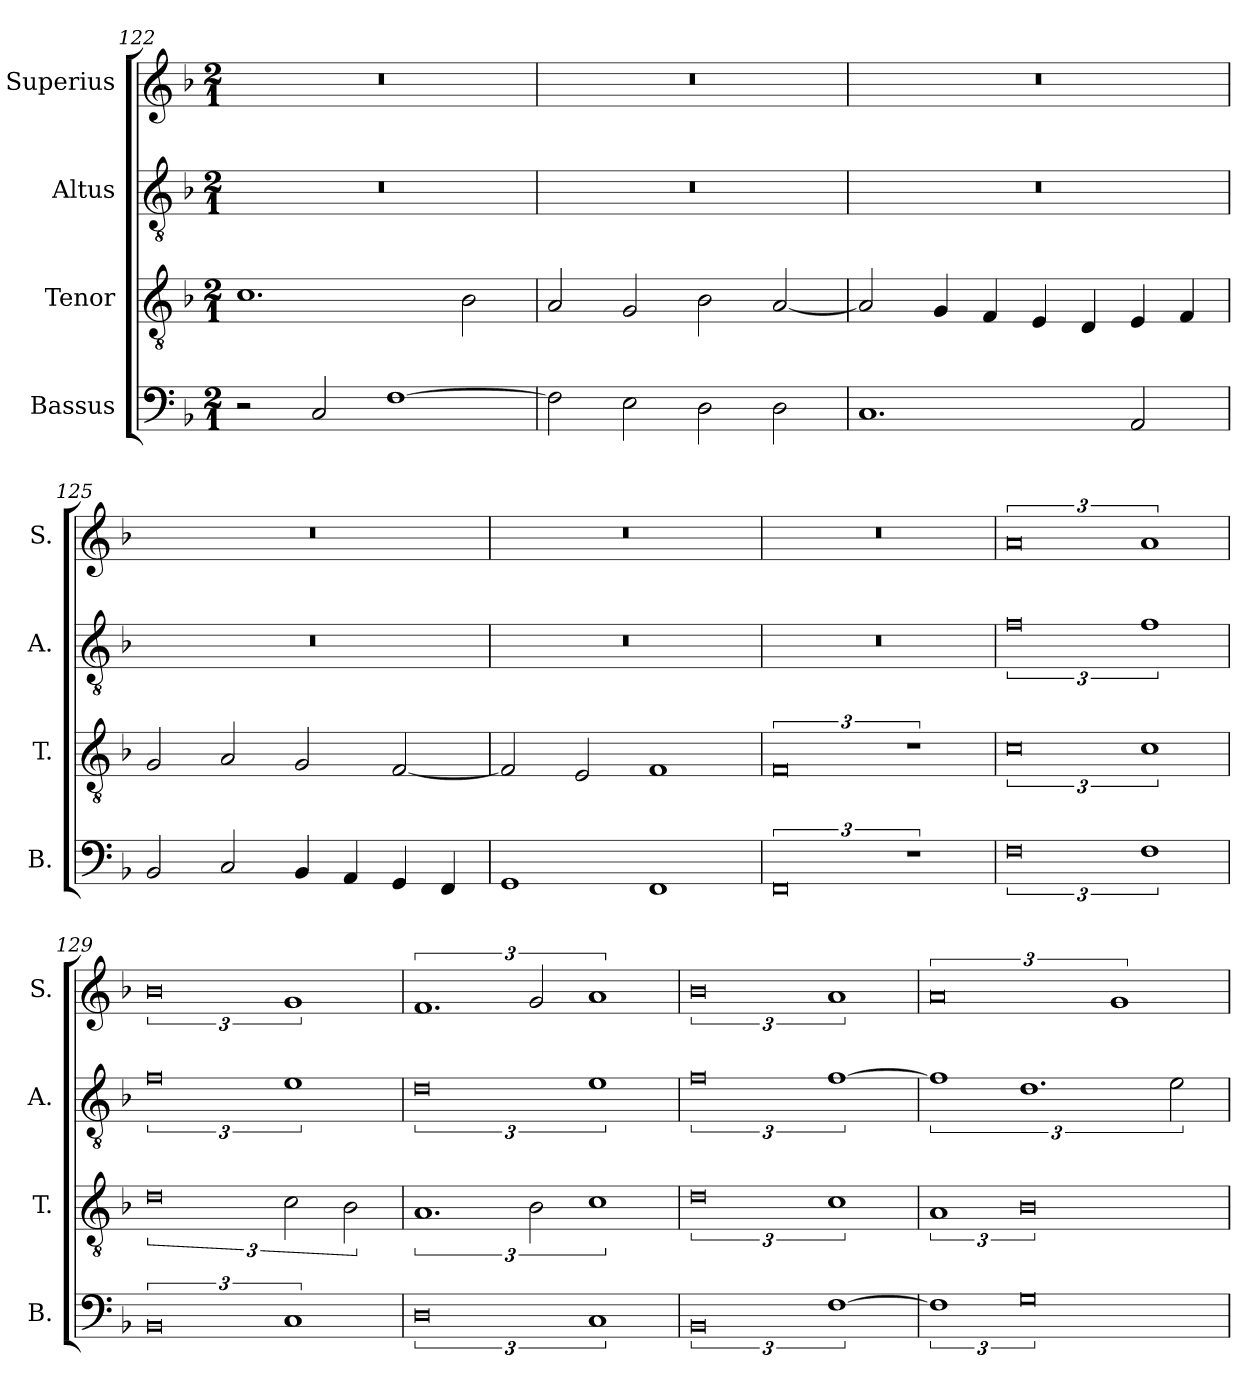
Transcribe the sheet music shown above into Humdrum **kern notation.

**kern	**kern	**kern	**kern
*part4	*part3	*part2	*part1
*staff4	*staff3	*staff2	*staff1
*I"Bassus	*I"Tenor	*I"Altus	*I"Superius
*I'B.	*I'T.	*I'A.	*I'S.
*clefF4	*clefGv2	*clefGv2	*clefG2
*k[b-]	*k[b-]	*k[b-]	*k[b-]
*F:	*F:	*F:	*F:
*M2/1	*M2/1	*M2/1	*M2/1
=122	=122	=122	=122
2r	1.c	0r	0r
2C/	.	.	.
[1F	.	.	.
.	2B-\	.	.
!!LO:LB:g=z
=123	=123	=123	=123
2F\]	2A/	0r	0r
2E\	2G/	.	.
2D\	2B-\	.	.
2D\	[2A/	.	.
=124	=124	=124	=124
1.C	2A/]	0r	0r
.	4G/	.	.
.	4F/	.	.
.	4E/	.	.
.	4D/	.	.
2AA/	4E/	.	.
.	4F/	.	.
=125	=125	=125	=125
2BB-/	2G/	0r	0r
2C/	2A/	.	.
4BB-/	2G/	.	.
4AA/	.	.	.
4GG/	[2F/	.	.
4FF/	.	.	.
=126	=126	=126	=126
1GG	2F/]	0r	0r
.	2E/	.	.
1FF	1F	.	.
=127	=127	=127	=127
3%4FF	3%4F	0r	0r
3%2r	3%2r	.	.
=128	=128	=128	=128
3%4F	3%4c	3%4f	3%4a
3%2F	3%2c	3%2f	3%2a
!!LO:LB:g=z
=129	=129	=129	=129
3%4BB-	3%4d	3%4f	3%4b-
3%2C	3c\	3%2e	3%2g
.	3B-\	.	.
=130	=130	=130	=130
3%4D	3%2.A	3%4d	3%2.f
.	3B-\	.	3g/
3%2C	3%2c	3%2e	3%2a
=131	=131	=131	=131
3%4BB-	3%4d	3%4f	3%4b-
[3%2F	3%2c	[3%2f	3%2a
=132	=132	=132	=132
3%2F]	3%2A	3%2f]	3%4a
3%4G	3%4B-	3%2.d	.
.	.	.	3%2g
.	.	3e\	.
=	=	=	=
*-	*-	*-	*-
